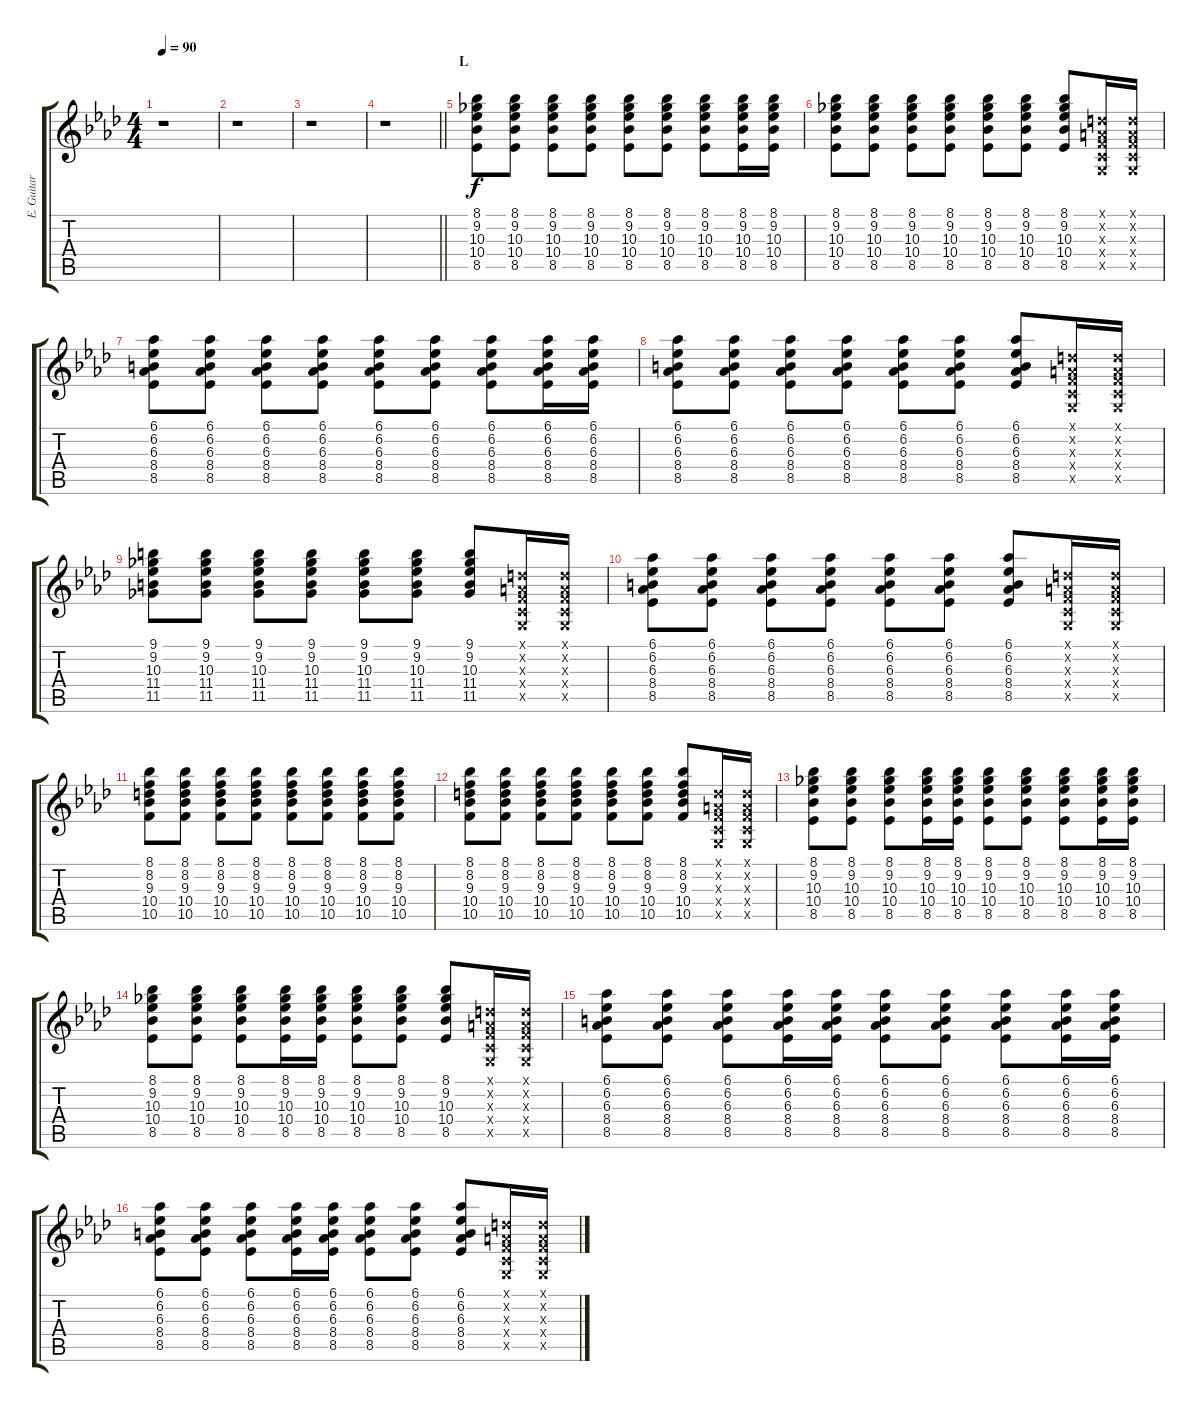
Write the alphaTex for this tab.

\track ("E. Guitar II" "E. Guitar ") {instrument overdrivenguitar}
\staff {score tabs}
\tuning (D4 A3 F3 C3 G2 D2) {hide}
\ts (4 4)
\tempo 90
\clef g2
\ks ab
r.1{dy f} |
r.1 |
r.1 |
\barLineRight lightlight
r.1 |
\section ("" "L")
(8.1 9.2 10.3 10.4 8.5).8 (8.1 9.2 10.3 10.4 8.5).8 (8.1 9.2 10.3 10.4 8.5).8 (8.1 9.2 10.3 10.4 8.5).8 (8.1 9.2 10.3 10.4 8.5).8 (8.1 9.2 10.3 10.4 8.5).8 (8.1 9.2 10.3 10.4 8.5).8 (8.1 9.2 10.3 10.4 8.5).16 (8.1 9.2 10.3 10.4 8.5).16 |
(8.1 9.2 10.3 10.4 8.5).8 (8.1 9.2 10.3 10.4 8.5).8 (8.1 9.2 10.3 10.4 8.5).8 (8.1 9.2 10.3 10.4 8.5).8 (8.1 9.2 10.3 10.4 8.5).8 (8.1 9.2 10.3 10.4 8.5).8 (8.1 9.2 10.3 10.4 8.5).8 (0.1{x} 0.2{x} 0.3{x} 0.4{x} 0.5{x}).16 (0.1{x} 0.2{x} 0.3{x} 0.4{x} 0.5{x}).16 |
(6.1 6.2 6.3 8.4 8.5).8 (6.1 6.2 6.3 8.4 8.5).8 (6.1 6.2 6.3 8.4 8.5).8 (6.1 6.2 6.3 8.4 8.5).8 (6.1 6.2 6.3 8.4 8.5).8 (6.1 6.2 6.3 8.4 8.5).8 (6.1 6.2 6.3 8.4 8.5).8 (6.1 6.2 6.3 8.4 8.5).16 (6.1 6.2 6.3 8.4 8.5).16 |
(6.1 6.2 6.3 8.4 8.5).8 (6.1 6.2 6.3 8.4 8.5).8 (6.1 6.2 6.3 8.4 8.5).8 (6.1 6.2 6.3 8.4 8.5).8 (6.1 6.2 6.3 8.4 8.5).8 (6.1 6.2 6.3 8.4 8.5).8 (6.1 6.2 6.3 8.4 8.5).8 (0.1{x} 0.2{x} 0.3{x} 0.4{x} 0.5{x}).16 (0.1{x} 0.2{x} 0.3{x} 0.4{x} 0.5{x}).16 |
(9.1 9.2 10.3 11.4 11.5).8 (9.1 9.2 10.3 11.4 11.5).8 (9.1 9.2 10.3 11.4 11.5).8 (9.1 9.2 10.3 11.4 11.5).8 (9.1 9.2 10.3 11.4 11.5).8 (9.1 9.2 10.3 11.4 11.5).8 (9.1 9.2 10.3 11.4 11.5).8 (0.1{x} 0.2{x} 0.3{x} 0.4{x} 0.5{x}).16 (0.1{x} 0.2{x} 0.3{x} 0.4{x} 0.5{x}).16 |
(6.1 6.2 6.3 8.4 8.5).8 (6.1 6.2 6.3 8.4 8.5).8 (6.1 6.2 6.3 8.4 8.5).8 (6.1 6.2 6.3 8.4 8.5).8 (6.1 6.2 6.3 8.4 8.5).8 (6.1 6.2 6.3 8.4 8.5).8 (6.1 6.2 6.3 8.4 8.5).8 (0.1{x} 0.2{x} 0.3{x} 0.4{x} 0.5{x}).16 (0.1{x} 0.2{x} 0.3{x} 0.4{x} 0.5{x}).16 |
(8.1 8.2 9.3 10.4 10.5).8 (8.1 8.2 9.3 10.4 10.5).8 (8.1 8.2 9.3 10.4 10.5).8 (8.1 8.2 9.3 10.4 10.5).8 (8.1 8.2 9.3 10.4 10.5).8 (8.1 8.2 9.3 10.4 10.5).8 (8.1 8.2 9.3 10.4 10.5).8 (8.1 8.2 9.3 10.4 10.5).8 |
(8.1 8.2 9.3 10.4 10.5).8 (8.1 8.2 9.3 10.4 10.5).8 (8.1 8.2 9.3 10.4 10.5).8 (8.1 8.2 9.3 10.4 10.5).8 (8.1 8.2 9.3 10.4 10.5).8 (8.1 8.2 9.3 10.4 10.5).8 (8.1 8.2 9.3 10.4 10.5).8 (0.1{x} 0.2{x} 0.3{x} 0.4{x} 0.5{x}).16 (0.1{x} 0.2{x} 0.3{x} 0.4{x} 0.5{x}).16 |
(8.1 9.2 10.3 10.4 8.5).8 (8.1 9.2 10.3 10.4 8.5).8 (8.1 9.2 10.3 10.4 8.5).8 (8.1 9.2 10.3 10.4 8.5).16 (8.1 9.2 10.3 10.4 8.5).16 (8.1 9.2 10.3 10.4 8.5).8 (8.1 9.2 10.3 10.4 8.5).8 (8.1 9.2 10.3 10.4 8.5).8 (8.1 9.2 10.3 10.4 8.5).16 (8.1 9.2 10.3 10.4 8.5).16 |
(8.1 9.2 10.3 10.4 8.5).8 (8.1 9.2 10.3 10.4 8.5).8 (8.1 9.2 10.3 10.4 8.5).8 (8.1 9.2 10.3 10.4 8.5).16 (8.1 9.2 10.3 10.4 8.5).16 (8.1 9.2 10.3 10.4 8.5).8 (8.1 9.2 10.3 10.4 8.5).8 (8.1 9.2 10.3 10.4 8.5).8 (0.1{x} 0.2{x} 0.3{x} 0.4{x} 0.5{x}).16 (0.1{x} 0.2{x} 0.3{x} 0.4{x} 0.5{x}).16 |
(6.1 6.2 6.3 8.4 8.5).8 (6.1 6.2 6.3 8.4 8.5).8 (6.1 6.2 6.3 8.4 8.5).8 (6.1 6.2 6.3 8.4 8.5).16 (6.1 6.2 6.3 8.4 8.5).16 (6.1 6.2 6.3 8.4 8.5).8 (6.1 6.2 6.3 8.4 8.5).8 (6.1 6.2 6.3 8.4 8.5).8 (6.1 6.2 6.3 8.4 8.5).16 (6.1 6.2 6.3 8.4 8.5).16 |
(6.1 6.2 6.3 8.4 8.5).8 (6.1 6.2 6.3 8.4 8.5).8 (6.1 6.2 6.3 8.4 8.5).8 (6.1 6.2 6.3 8.4 8.5).16 (6.1 6.2 6.3 8.4 8.5).16 (6.1 6.2 6.3 8.4 8.5).8 (6.1 6.2 6.3 8.4 8.5).8 (6.1 6.2 6.3 8.4 8.5).8 (0.1{x} 0.2{x} 0.3{x} 0.4{x} 0.5{x}).16 (0.1{x} 0.2{x} 0.3{x} 0.4{x} 0.5{x}).16
